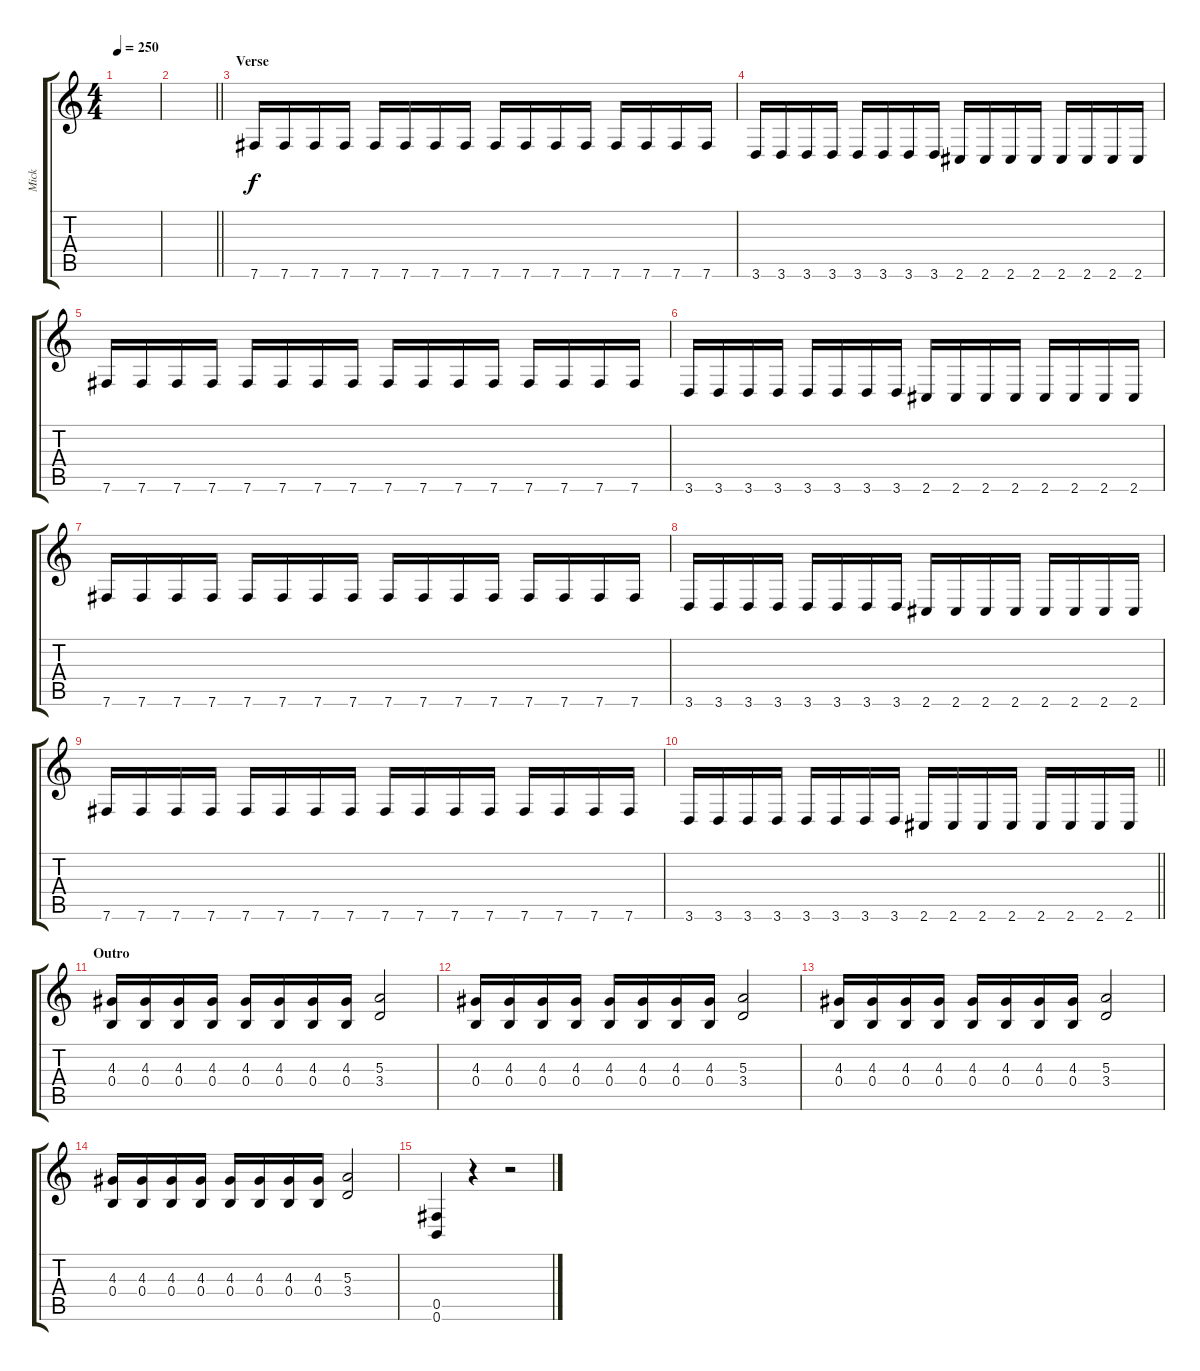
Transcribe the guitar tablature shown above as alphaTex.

\track ("Mick" "Mick") {instrument distortionguitar}
\staff {score tabs}
\tuning (Db4 Ab3 E3 B2 Gb2 B1) {hide}
\ts (4 4)
\tempo 250
\clef g2
\ks c
|
\barLineRight lightlight
|
\section ("" "Verse")
7.6.16 7.6.16 7.6.16 7.6.16 7.6.16 7.6.16 7.6.16 7.6.16 7.6.16 7.6.16 7.6.16 7.6.16 7.6.16 7.6.16 7.6.16 7.6.16 |
3.6.16 3.6.16 3.6.16 3.6.16 3.6.16 3.6.16 3.6.16 3.6.16 2.6.16 2.6.16 2.6.16 2.6.16 2.6.16 2.6.16 2.6.16 2.6.16 |
7.6.16 7.6.16 7.6.16 7.6.16 7.6.16 7.6.16 7.6.16 7.6.16 7.6.16 7.6.16 7.6.16 7.6.16 7.6.16 7.6.16 7.6.16 7.6.16 |
3.6.16 3.6.16 3.6.16 3.6.16 3.6.16 3.6.16 3.6.16 3.6.16 2.6.16 2.6.16 2.6.16 2.6.16 2.6.16 2.6.16 2.6.16 2.6.16 |
7.6.16 7.6.16 7.6.16 7.6.16 7.6.16 7.6.16 7.6.16 7.6.16 7.6.16 7.6.16 7.6.16 7.6.16 7.6.16 7.6.16 7.6.16 7.6.16 |
3.6.16 3.6.16 3.6.16 3.6.16 3.6.16 3.6.16 3.6.16 3.6.16 2.6.16 2.6.16 2.6.16 2.6.16 2.6.16 2.6.16 2.6.16 2.6.16 |
7.6.16 7.6.16 7.6.16 7.6.16 7.6.16 7.6.16 7.6.16 7.6.16 7.6.16 7.6.16 7.6.16 7.6.16 7.6.16 7.6.16 7.6.16 7.6.16 |
\barLineRight lightlight
3.6.16 3.6.16 3.6.16 3.6.16 3.6.16 3.6.16 3.6.16 3.6.16 2.6.16 2.6.16 2.6.16 2.6.16 2.6.16 2.6.16 2.6.16 2.6.16 |
\section ("" "Outro")
(4.3 0.4).16 (4.3 0.4).16 (4.3 0.4).16 (4.3 0.4).16 (4.3 0.4).16 (4.3 0.4).16 (4.3 0.4).16 (4.3 0.4).16 (5.3 3.4).2 |
(4.3 0.4).16 (4.3 0.4).16 (4.3 0.4).16 (4.3 0.4).16 (4.3 0.4).16 (4.3 0.4).16 (4.3 0.4).16 (4.3 0.4).16 (5.3 3.4).2 |
(4.3 0.4).16 (4.3 0.4).16 (4.3 0.4).16 (4.3 0.4).16 (4.3 0.4).16 (4.3 0.4).16 (4.3 0.4).16 (4.3 0.4).16 (5.3 3.4).2 |
(4.3 0.4).16 (4.3 0.4).16 (4.3 0.4).16 (4.3 0.4).16 (4.3 0.4).16 (4.3 0.4).16 (4.3 0.4).16 (4.3 0.4).16 (5.3 3.4).2 |
(0.5 0.6).4 r.4 r.2
